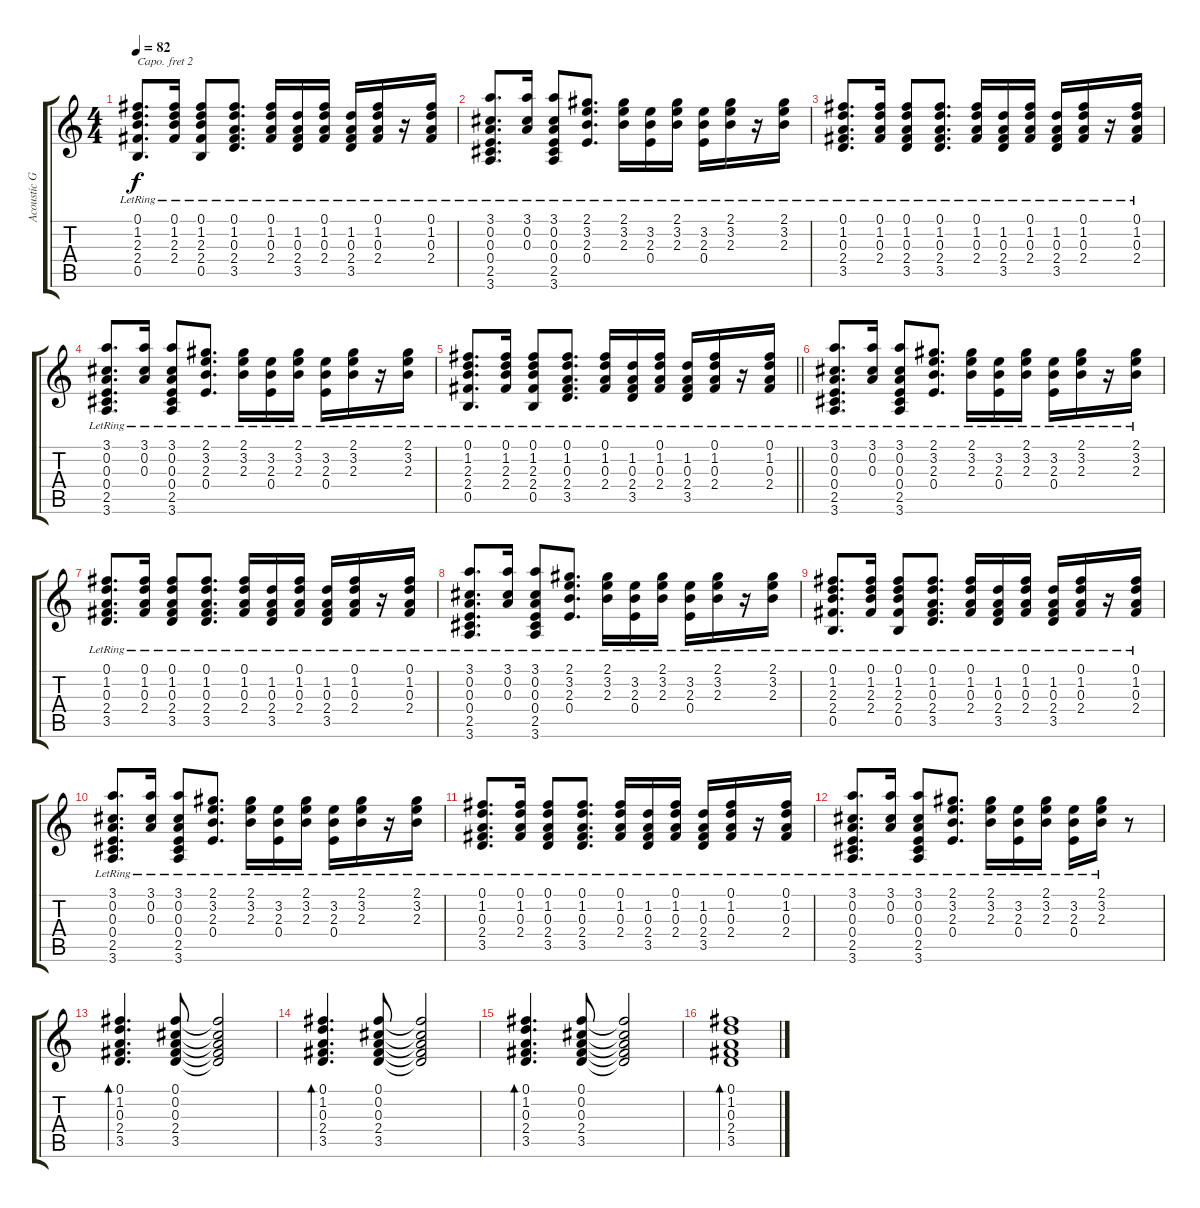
\track ("Acoustic Gtr." "Acoustic G") {instrument acousticguitarsteel}
\staff {score tabs}
\capo 2
\tuning (E4 B3 G3 D3 A2 E2) {hide}
\ts (4 4)
\tempo 82
\clef g2
\ks c
(0.1{lr} 1.2{lr} 2.3{lr} 2.4{lr} 0.5{lr}).8{d dy f} (0.1{lr} 1.2{lr} 2.3{lr} 2.4{lr}).16 (0.1{lr} 1.2{lr} 2.3{lr} 2.4{lr} 0.5{lr}).8 (0.1{lr} 1.2{lr} 0.3{lr} 2.4{lr} 3.5{lr}).8{d} (0.1{lr} 1.2{lr} 0.3{lr} 2.4{lr}).16 (1.2{lr} 0.3{lr} 2.4{lr} 3.5{lr}).16 (0.1{lr} 1.2{lr} 0.3{lr} 2.4{lr}).16 (1.2{lr} 0.3{lr} 2.4{lr} 3.5{lr}).16 (0.1{lr} 1.2{lr} 0.3{lr} 2.4{lr}).16 r.16 (0.1{lr} 1.2{lr} 0.3{lr} 2.4).16 |
(3.1{lr} 0.2{lr} 0.3{lr} 0.4{lr} 2.5{lr} 3.6{lr}).8{d} (3.1{lr} 0.2{lr} 0.3{lr}).16 (3.1{lr} 0.2{lr} 0.3{lr} 0.4{lr} 2.5{lr} 3.6{lr}).8 (2.1{lr} 3.2{lr} 2.3{lr} 0.4{lr}).8{d} (2.1{lr} 3.2{lr} 2.3{lr}).16 (3.2{lr} 2.3{lr} 0.4{lr}).16 (2.1{lr} 3.2{lr} 2.3{lr}).16 (3.2{lr} 2.3{lr} 0.4{lr}).16 (2.1{lr} 3.2{lr} 2.3{lr}).16 r.16 (2.1{lr} 3.2{lr} 2.3{lr}).16 |
(0.1{lr} 1.2{lr} 0.3{lr} 2.4{lr} 3.5{lr}).8{d} (0.1{lr} 1.2{lr} 0.3{lr} 2.4{lr}).16 (0.1{lr} 1.2{lr} 0.3{lr} 2.4{lr} 3.5{lr}).8 (0.1{lr} 1.2{lr} 0.3{lr} 2.4{lr} 3.5{lr}).8{d} (0.1{lr} 1.2{lr} 0.3{lr} 2.4{lr}).16 (1.2{lr} 0.3{lr} 2.4{lr} 3.5{lr}).16 (0.1{lr} 1.2{lr} 0.3{lr} 2.4{lr}).16 (1.2{lr} 0.3{lr} 2.4{lr} 3.5{lr}).16 (0.1{lr} 1.2{lr} 0.3{lr} 2.4{lr}).16 r.16 (0.1{lr} 1.2{lr} 0.3{lr} 2.4).16 |
(3.1{lr} 0.2{lr} 0.3{lr} 0.4{lr} 2.5{lr} 3.6{lr}).8{d} (3.1{lr} 0.2{lr} 0.3{lr}).16 (3.1{lr} 0.2{lr} 0.3{lr} 0.4{lr} 2.5{lr} 3.6{lr}).8 (2.1{lr} 3.2{lr} 2.3{lr} 0.4{lr}).8{d} (2.1{lr} 3.2{lr} 2.3{lr}).16 (3.2{lr} 2.3{lr} 0.4{lr}).16 (2.1{lr} 3.2{lr} 2.3{lr}).16 (3.2{lr} 2.3{lr} 0.4{lr}).16 (2.1{lr} 3.2{lr} 2.3{lr}).16 r.16 (2.1{lr} 3.2{lr} 2.3{lr}).16 |
\barLineRight lightlight
(0.1{lr} 1.2{lr} 2.3{lr} 2.4{lr} 0.5{lr}).8{d} (0.1{lr} 1.2{lr} 2.3{lr} 2.4{lr}).16 (0.1{lr} 1.2{lr} 2.3{lr} 2.4{lr} 0.5{lr}).8 (0.1{lr} 1.2{lr} 0.3{lr} 2.4{lr} 3.5{lr}).8{d} (0.1{lr} 1.2{lr} 0.3{lr} 2.4{lr}).16 (1.2{lr} 0.3{lr} 2.4{lr} 3.5{lr}).16 (0.1{lr} 1.2{lr} 0.3{lr} 2.4{lr}).16 (1.2{lr} 0.3{lr} 2.4{lr} 3.5{lr}).16 (0.1{lr} 1.2{lr} 0.3{lr} 2.4{lr}).16 r.16 (0.1{lr} 1.2{lr} 0.3{lr} 2.4).16 |
\section ("" "")
(3.1{lr} 0.2{lr} 0.3{lr} 0.4{lr} 2.5{lr} 3.6{lr}).8{d} (3.1{lr} 0.2{lr} 0.3{lr}).16 (3.1{lr} 0.2{lr} 0.3{lr} 0.4{lr} 2.5{lr} 3.6{lr}).8 (2.1{lr} 3.2{lr} 2.3{lr} 0.4{lr}).8{d} (2.1{lr} 3.2{lr} 2.3{lr}).16 (3.2{lr} 2.3{lr} 0.4{lr}).16 (2.1{lr} 3.2{lr} 2.3{lr}).16 (3.2{lr} 2.3{lr} 0.4{lr}).16 (2.1{lr} 3.2{lr} 2.3{lr}).16 r.16 (2.1{lr} 3.2{lr} 2.3{lr}).16 |
(0.1{lr} 1.2{lr} 0.3{lr} 2.4{lr} 3.5{lr}).8{d} (0.1{lr} 1.2{lr} 0.3{lr} 2.4{lr}).16 (0.1{lr} 1.2{lr} 0.3{lr} 2.4{lr} 3.5{lr}).8 (0.1{lr} 1.2{lr} 0.3{lr} 2.4{lr} 3.5{lr}).8{d} (0.1{lr} 1.2{lr} 0.3{lr} 2.4{lr}).16 (1.2{lr} 0.3{lr} 2.4{lr} 3.5{lr}).16 (0.1{lr} 1.2{lr} 0.3{lr} 2.4{lr}).16 (1.2{lr} 0.3{lr} 2.4{lr} 3.5{lr}).16 (0.1{lr} 1.2{lr} 0.3{lr} 2.4{lr}).16 r.16 (0.1{lr} 1.2{lr} 0.3{lr} 2.4).16 |
(3.1{lr} 0.2{lr} 0.3{lr} 0.4{lr} 2.5{lr} 3.6{lr}).8{d} (3.1{lr} 0.2{lr} 0.3{lr}).16 (3.1{lr} 0.2{lr} 0.3{lr} 0.4{lr} 2.5{lr} 3.6{lr}).8 (2.1{lr} 3.2{lr} 2.3{lr} 0.4{lr}).8{d} (2.1{lr} 3.2{lr} 2.3{lr}).16 (3.2{lr} 2.3{lr} 0.4{lr}).16 (2.1{lr} 3.2{lr} 2.3{lr}).16 (3.2{lr} 2.3{lr} 0.4{lr}).16 (2.1{lr} 3.2{lr} 2.3{lr}).16 r.16 (2.1{lr} 3.2{lr} 2.3{lr}).16 |
(0.1{lr} 1.2{lr} 2.3{lr} 2.4{lr} 0.5{lr}).8{d} (0.1{lr} 1.2{lr} 2.3{lr} 2.4{lr}).16 (0.1{lr} 1.2{lr} 2.3{lr} 2.4{lr} 0.5{lr}).8 (0.1{lr} 1.2{lr} 0.3{lr} 2.4{lr} 3.5{lr}).8{d} (0.1{lr} 1.2{lr} 0.3{lr} 2.4{lr}).16 (1.2{lr} 0.3{lr} 2.4{lr} 3.5{lr}).16 (0.1{lr} 1.2{lr} 0.3{lr} 2.4{lr}).16 (1.2{lr} 0.3{lr} 2.4{lr} 3.5{lr}).16 (0.1{lr} 1.2{lr} 0.3{lr} 2.4{lr}).16 r.16 (0.1{lr} 1.2{lr} 0.3{lr} 2.4).16 |
(3.1{lr} 0.2{lr} 0.3{lr} 0.4{lr} 2.5{lr} 3.6{lr}).8{d} (3.1{lr} 0.2{lr} 0.3{lr}).16 (3.1{lr} 0.2{lr} 0.3{lr} 0.4{lr} 2.5{lr} 3.6{lr}).8 (2.1{lr} 3.2{lr} 2.3{lr} 0.4{lr}).8{d} (2.1{lr} 3.2{lr} 2.3{lr}).16 (3.2{lr} 2.3{lr} 0.4{lr}).16 (2.1{lr} 3.2{lr} 2.3{lr}).16 (3.2{lr} 2.3{lr} 0.4{lr}).16 (2.1{lr} 3.2{lr} 2.3{lr}).16 r.16 (2.1{lr} 3.2{lr} 2.3{lr}).16 |
(0.1{lr} 1.2{lr} 0.3{lr} 2.4{lr} 3.5{lr}).8{d} (0.1{lr} 1.2{lr} 0.3{lr} 2.4{lr}).16 (0.1{lr} 1.2{lr} 0.3{lr} 2.4{lr} 3.5{lr}).8 (0.1{lr} 1.2{lr} 0.3{lr} 2.4{lr} 3.5{lr}).8{d} (0.1{lr} 1.2{lr} 0.3{lr} 2.4{lr}).16 (1.2{lr} 0.3{lr} 2.4{lr} 3.5{lr}).16 (0.1{lr} 1.2{lr} 0.3{lr} 2.4{lr}).16 (1.2{lr} 0.3{lr} 2.4{lr} 3.5{lr}).16 (0.1{lr} 1.2{lr} 0.3{lr} 2.4{lr}).16 r.16 (0.1{lr} 1.2{lr} 0.3{lr} 2.4).16 |
(3.1{lr} 0.2{lr} 0.3{lr} 0.4{lr} 2.5{lr} 3.6{lr}).8{d} (3.1{lr} 0.2{lr} 0.3{lr}).16 (3.1{lr} 0.2{lr} 0.3{lr} 0.4{lr} 2.5{lr} 3.6{lr}).8 (2.1{lr} 3.2{lr} 2.3{lr} 0.4{lr}).8{d} (2.1{lr} 3.2{lr} 2.3{lr}).16 (3.2{lr} 2.3{lr} 0.4{lr}).16 (2.1{lr} 3.2{lr} 2.3{lr}).16 (3.2{lr} 2.3{lr} 0.4{lr}).16 (2.1{lr} 3.2{lr} 2.3{lr}).16 r.8 |
(0.1 1.2 0.3 2.4 3.5).4{d bd 120 volume 5} (0.1 0.2 0.3 2.4 3.5).8 (0.1{t} 0.2{t} 0.3{t} 2.4{t} 3.5{t}).2 |
(0.1 1.2 0.3 2.4 3.5).4{d bd 120} (0.1 0.2 0.3 2.4 3.5).8 (0.1{t} 0.2{t} 0.3{t} 2.4{t} 3.5{t}).2 |
(0.1 1.2 0.3 2.4 3.5).4{d bd 120} (0.1 0.2 0.3 2.4 3.5).8 (0.1{t} 0.2{t} 0.3{t} 2.4{t} 3.5{t}).2 |
(0.1 1.2 0.3 2.4 3.5).1{bd 120}
